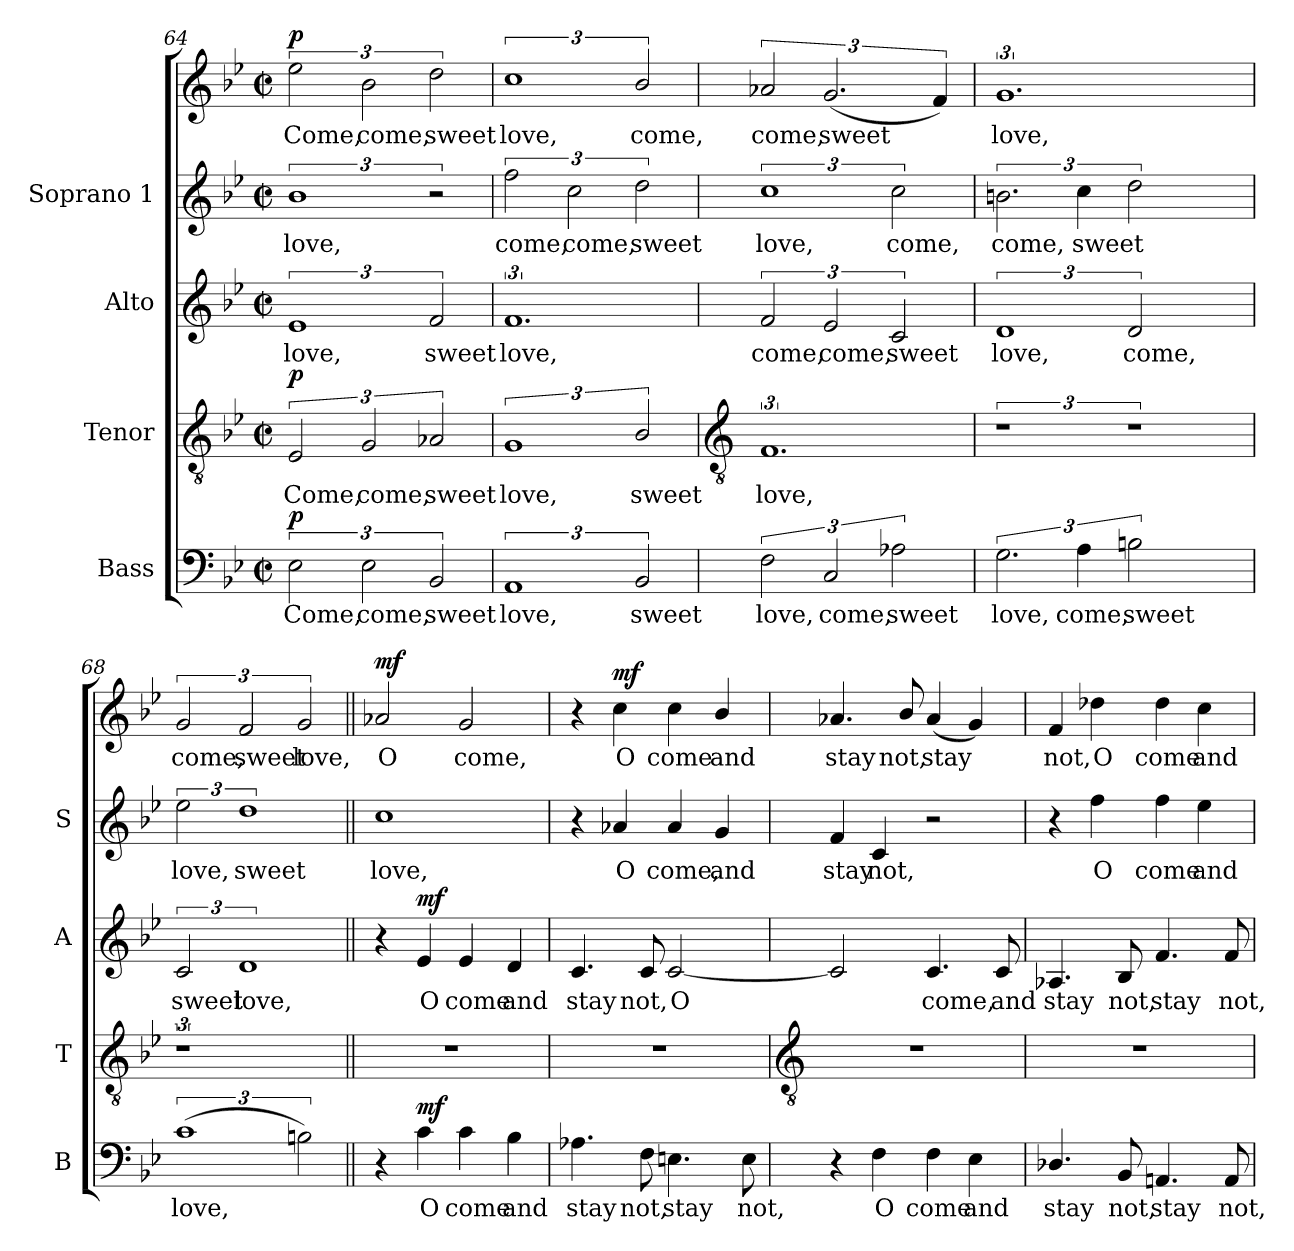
**kern	**text	**dynam	**kern	**text	**dynam	**kern	**text	**dynam	**kern	**text	**kern	**text	**dynam
*part4	*part4	*part4	*part3	*part3	*part3	*part2	*part2	*part2	*part1	*part1	*part1	*part1	*part1
*staff5	*staff5	*staff5	*staff4	*staff4	*staff4	*staff3	*staff3	*staff3	*staff2	*staff2	*staff1	*staff1	*staff1/2
*I"Bass	*	*	*I"Tenor	*	*	*I"Alto	*	*	*I"Soprano 1	*	*	*	*
*I'B	*	*	*I'T	*	*	*I'A	*	*	*I'S	*	*	*	*
*clefF4	*	*	*clefGv2	*	*	*clefG2	*	*	*clefG2	*	*clefG2	*	*
*k[b-e-]	*	*	*k[b-e-]	*	*	*k[b-e-]	*	*	*k[b-e-]	*	*k[b-e-]	*	*
*B-:	*	*	*B-:	*	*	*B-:	*	*	*B-:	*	*B-:	*	*
*M2/2	*	*	*M2/2	*	*	*M2/2	*	*	*M2/2	*	*M2/2	*	*
*met(c|)	*	*	*met(c|)	*	*	*met(c|)	*	*	*met(c|)	*	*met(c|)	*	*
=64	=64	=64	=64	=64	=64	=64	=64	=64	=64	=64	=64	=64	=64
!	!LO:LY:b	!LO:DY:b	!	!LO:LY:b	!LO:DY:b	!	!LO:LY:b	!	!	!LO:LY:b	!	!LO:LY:b	!LO:DY:b
3E-	Come,	p	3E-	Come,	p	3%2e-	love,	.	3%2b-	love,	3ee-	Come,	p
!	!LO:LY:b	!	!	!LO:LY:b	!	!	!	!	!	!	!	!LO:LY:b	!
3E-	come,	.	3G	come,	.	.	.	.	.	.	3b-	come,	.
!	!LO:LY:b	!	!	!LO:LY:b	!	!	!LO:LY:b	!	!	!	!	!LO:LY:b	!
3BB-	sweet	.	3A-X	sweet	.	3f	sweet	.	3r	.	3dd	sweet	.
!!LO:LB:g=z
=65	=65	=65	=65	=65	=65	=65	=65	=65	=65	=65	=65	=65	=65
!	!LO:LY:b	!	!	!LO:LY:b	!	!	!LO:LY:b	!	!	!LO:LY:b	!	!LO:LY:b	!
3%2AA	love,	.	3%2G	love,	.	3%2.f	love,	.	3ff	come,	3%2cc	love,	.
!	!	!	!	!	!	!	!	!	!	!LO:LY:b	!	!	!
.	.	.	.	.	.	.	.	.	3cc	come,	.	.	.
!	!LO:LY:b	!	!	!LO:LY:b	!	!	!	!	!	!LO:LY:b	!	!LO:LY:b	!
3BB-	sweet	.	3B-/	sweet	.	.	.	.	3dd	sweet	3b-/	come,	.
!!LO:LB:g=z
=66	=66	=66	=66	=66	=66	=66	=66	=66	=66	=66	=66	=66	=66
*	*	*	*clefGv2	*	*	*	*	*	*	*	*	*	*
!	!LO:LY:b	!	!	!LO:LY:b	!	!	!LO:LY:b	!	!	!LO:LY:b	!	!LO:LY:b	!
3F	love,	.	3%2.F	love,	.	3f	come,	.	3%2cc	love,	3a-X	come,	.
!	!LO:LY:b	!	!	!	!	!	!LO:LY:b	!	!	!	!	!LO:LY:b	!
3C	come,	.	.	.	.	3e-	come,	.	.	.	(<3.g	sweet	.
!	!LO:LY:b	!	!	!	!	!	!LO:LY:b	!	!	!LO:LY:b	!	!	!
3A-X	sweet	.	.	.	.	3c	sweet	.	3cc	come,	.	.	.
.	.	.	.	.	.	.	.	.	.	.	6f)	.	.
=67	=67	=67	=67	=67	=67	=67	=67	=67	=67	=67	=67	=67	=67
!	!LO:LY:b	!	!	!	!	!	!LO:LY:b	!	!	!LO:LY:b	!	!LO:LY:b	!
3.G	love,	.	3%2r	.	.	3%2d	love,	.	3.bn	come,	3%2.g	love,	.
!	!LO:LY:b	!	!	!	!	!	!	!	!	!LO:LY:b	!	!	!
6A	come,	.	.	.	.	.	.	.	6cc	sweet	.	.	.
!	!LO:LY:b	!	!	!	!	!	!LO:LY:b	!	!	!	!	!	!
3Bn	sweet	.	3%2r	.	.	3d	come,	.	3dd	.	.	.	.
3ryy	.	.	.	.	.	3ryy	.	.	3ryy	.	3ryy	.	.
=68	=68	=68	=68	=68	=68	=68	=68	=68	=68	=68	=68	=68	=68
!	!LO:LY:b	!	!	!	!	!	!LO:LY:b	!	!	!LO:LY:b	!	!LO:LY:b	!
(>3%2c	love,	.	3%2r	.	.	3c	sweet	.	3ee-	love,	3g	come,	.
!	!	!	!	!	!	!	!LO:LY:b	!	!	!LO:LY:b	!	!LO:LY:b	!
.	.	.	.	.	.	3%2d	love,	.	3%2dd	sweet	3f	sweet	.
!	!	!	!	!	!	!	!	!	!	!	!	!LO:LY:b	!
3Bn)	.	.	3ryy	.	.	.	.	.	.	.	3g	love,	.
!!LO:LB:g=z
=69||	=69||	=69||	=69||	=69||	=69||	=69||	=69||	=69||	=69||	=69||	=69||	=69||	=69||
!	!	!	!	!	!	!	!	!	!	!LO:LY:b	!	!LO:LY:b	!LO:DY:b
4r	.	.	1r	.	.	4r	.	.	1cc	love,	2a-X	O	mf
!	!LO:LY:b	!LO:DY:b	!	!	!	!	!LO:LY:b	!LO:DY:b	!	!	!	!	!
4c	O	mf	.	.	.	4e-	O	mf	.	.	.	.	.
!	!LO:LY:b	!	!	!	!	!	!LO:LY:b	!	!	!	!	!LO:LY:b	!
4c	come	.	.	.	.	4e-	come	.	.	.	2g	come,	.
!	!LO:LY:b	!	!	!	!	!	!LO:LY:b	!	!	!	!	!	!
4B-	and	.	.	.	.	4d	and	.	.	.	.	.	.
=70	=70	=70	=70	=70	=70	=70	=70	=70	=70	=70	=70	=70	=70
!	!LO:LY:b	!	!	!	!	!	!LO:LY:b	!	!	!	!	!	!
4.A-X	stay	.	1r	.	.	4.c	stay	.	4r	.	4r	.	.
!	!	!	!	!	!	!	!	!	!	!LO:LY:b	!	!LO:LY:b	!LO:DY:b=2
.	.	.	.	.	.	.	.	.	4a-X	O	4cc	O	mf
!	!LO:LY:b	!	!	!	!	!	!LO:LY:b	!	!	!	!	!	!
8F	not,	.	.	.	.	8c	not,	.	.	.	.	.	.
!	!LO:LY:b	!	!	!	!	!	!LO:LY:b	!	!	!LO:LY:b	!	!LO:LY:b	!
4.En	stay	.	.	.	.	[2c	O	.	4a-	come,	4cc	come	.
!	!	!	!	!	!	!	!	!	!	!LO:LY:b	!	!LO:LY:b	!
.	.	.	.	.	.	.	.	.	4g	and	4b-/	and	.
!	!LO:LY:b	!	!	!	!	!	!	!	!	!	!	!	!
8E	not,	.	.	.	.	.	.	.	.	.	.	.	.
!!LO:LB:g=z
=71	=71	=71	=71	=71	=71	=71	=71	=71	=71	=71	=71	=71	=71
*	*	*	*clefGv2	*	*	*	*	*	*	*	*	*	*
!	!	!	!	!	!	!	!	!	!	!LO:LY:b	!	!LO:LY:b	!
4r	.	.	1r	.	.	2c]	.	.	4f	stay	4.a-X	stay	.
!	!LO:LY:b	!	!	!	!	!	!	!	!	!LO:LY:b	!	!	!
4F	O	.	.	.	.	.	.	.	4c	not,	.	.	.
!	!	!	!	!	!	!	!	!	!	!	!	!LO:LY:b	!
.	.	.	.	.	.	.	.	.	.	.	8b-/	not,	.
!	!LO:LY:b	!	!	!	!	!	!LO:LY:b	!	!	!	!	!LO:LY:b	!
4F	come	.	.	.	.	4.c	come,	.	2r	.	(<4a-	stay	.
!	!LO:LY:b	!	!	!	!	!	!	!	!	!	!	!	!
4E-	and	.	.	.	.	.	.	.	.	.	4g)	.	.
!	!	!	!	!	!	!	!LO:LY:b	!	!	!	!	!	!
.	.	.	.	.	.	8c	and	.	.	.	.	.	.
!!LO:LB:g=z
=72	=72	=72	=72	=72	=72	=72	=72	=72	=72	=72	=72	=72	=72
!	!LO:LY:b	!	!	!	!	!	!LO:LY:b	!	!	!	!	!LO:LY:b	!
4.D-X/	stay	.	1r	.	.	4.A-X	stay	.	4r	.	4f	not,	.
!	!	!	!	!	!	!	!	!	!	!LO:LY:b	!	!LO:LY:b	!
.	.	.	.	.	.	.	.	.	4ff	O	4dd-X	O	.
!	!LO:LY:b	!	!	!	!	!	!LO:LY:b	!	!	!	!	!	!
8BB-	not,	.	.	.	.	8B-	not,	.	.	.	.	.	.
!	!LO:LY:b	!	!	!	!	!	!LO:LY:b	!	!	!LO:LY:b	!	!LO:LY:b	!
4.AAn	stay	.	.	.	.	4.f	stay	.	4ff	come	4dd-	come	.
!	!	!	!	!	!	!	!	!	!	!LO:LY:b	!	!LO:LY:b	!
.	.	.	.	.	.	.	.	.	4ee-	and	4cc	and	.
!	!LO:LY:b	!	!	!	!	!	!LO:LY:b	!	!	!	!	!	!
8AA	not,	.	.	.	.	8f	not,	.	.	.	.	.	.
=	=	=	=	=	=	=	=	=	=	=	=	=	=
*-	*-	*-	*-	*-	*-	*-	*-	*-	*-	*-	*-	*-	*-
